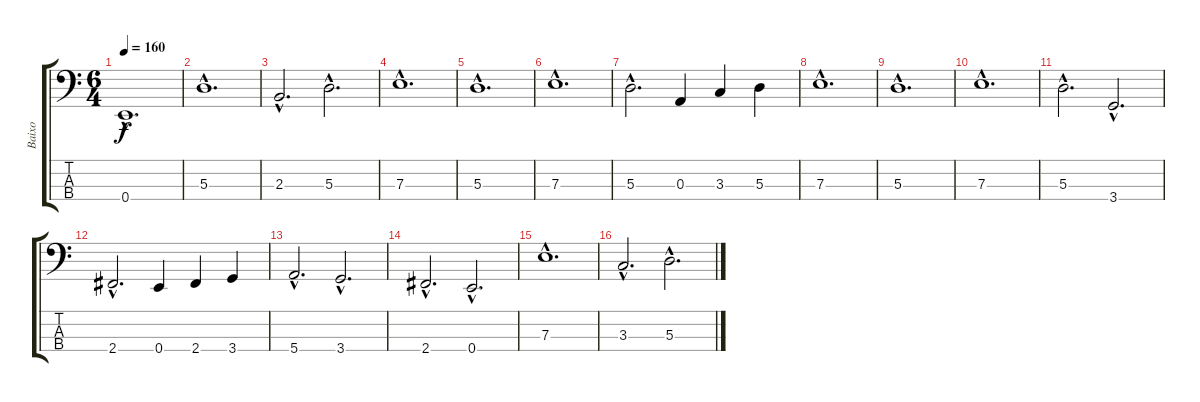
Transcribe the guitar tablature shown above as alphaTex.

\track ("Baixo" "Baixo") {instrument electricbassfinger}
\staff {score tabs}
\tuning (G2 D2 A1 E1) {hide}
\ts (6 4)
\tempo 160
\clef f4
\ks c
0.4{hac}.1{d dy f} |
5.3{hac}.1{d} |
2.3{hac}.2{d} 5.3{hac}.2{d} |
7.3{hac}.1{d} |
5.3{hac}.1{d} |
7.3{hac}.1{d} |
5.3{hac}.2{d} 0.3.4 3.3.4 5.3.4 |
7.3{hac}.1{d} |
5.3{hac}.1{d} |
7.3{hac}.1{d} |
5.3{hac}.2{d} 3.4{hac}.2{d} |
2.4{hac}.2{d} 0.4.4 2.4.4 3.4.4 |
5.4{hac}.2{d} 3.4{hac}.2{d} |
2.4{hac}.2{d} 0.4{hac}.2{d} |
7.3{hac}.1{d} |
3.3{hac}.2{d} 5.3{hac}.2{d}
